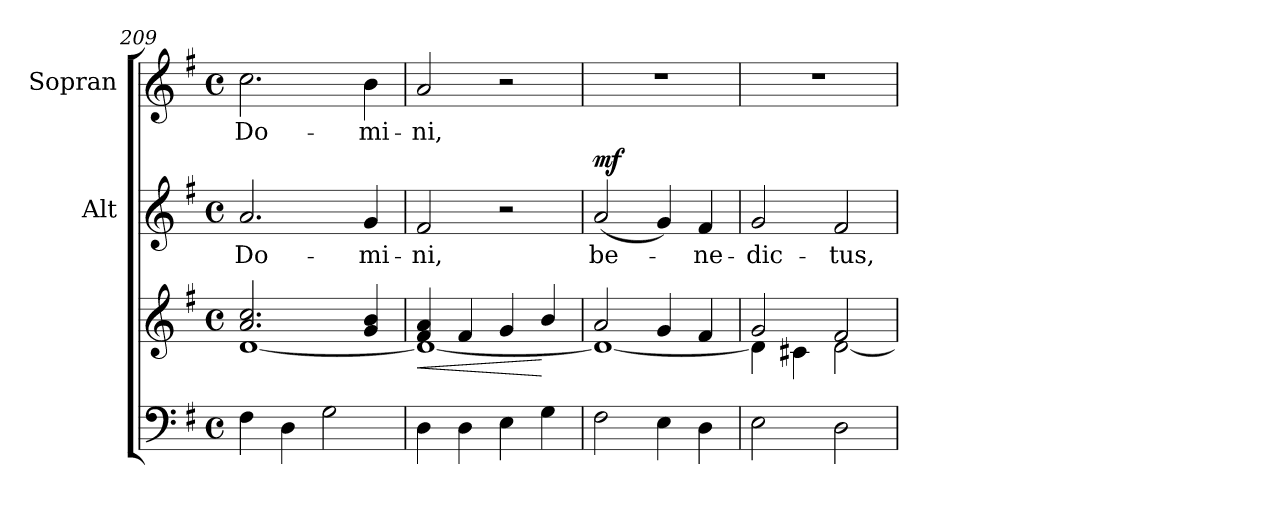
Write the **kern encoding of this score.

**kern	**kern	**dynam	**kern	**text	**dynam	**kern	**text
*part3	*part3	*part3	*part2	*part2	*part2	*part1	*part1
*staff4	*staff3	*staff3/4	*staff2	*staff2	*staff2	*staff1	*staff1
*	*	*	*I"Alt	*	*	*I"Sopran	*
*clefF4	*clefG2	*	*clefG2	*	*	*clefG2	*
*k[f#]	*k[f#]	*	*k[f#]	*	*	*k[f#]	*
*G:	*G:	*	*G:	*	*	*G:	*
*M4/4	*M4/4	*	*M4/4	*	*	*M4/4	*
*met(c)	*met(c)	*	*met(c)	*	*	*met(c)	*
=209	=209	=209	=209	=209	=209	=209	=209
*	*^	*	*	*	*	*	*
!	!	!	!	!	!LO:LY:b	!	!	!LO:LY:b
4F#\	2.a/ 2.cc/	[<1d	.	2.a/	Do-	.	2.cc\	Do-
4D\	.	.	.	.	.	.	.	.
2G\	.	.	.	.	.	.	.	.
!	!	!	!	!	!LO:LY:b	!	!	!LO:LY:b
.	4g/ 4b/	.	.	4g/	-mi-	.	4b\	-mi-
!!LO:LB:g=z
=210	=210	=210	=210	=210	=210	=210	=210	=210
!	!	!	!LO:HP:b	!	!LO:LY:b	!	!	!LO:LY:b
4D\	4f#/ 4a/	1d_	<	2f#/	-ni,	.	2a/	-ni,
4D\	4f#/	.	.	.	.	.	.	.
4E\	4g/	.	.	2r	.	.	2r	.
4G\	4b/	.	[	.	.	.	.	.
=211	=211	=211	=211	=211	=211	=211	=211	=211
!	!	!	!	!	!LO:LY:b	!LO:DY:a	!	!
2F#\	2a/	1d_	.	(<2a/	be-	mf	1r	.
4E\	4g/	.	.	4g/)	.	.	.	.
!	!	!	!	!	!LO:LY:b	!	!	!
4D\	4f#/	.	.	4f#/	-ne-	.	.	.
=212	=212	=212	=212	=212	=212	=212	=212	=212
!	!	!	!	!	!LO:LY:b	!	!	!
2E\	2g/	4d\]	.	2g/	-dic-	.	1r	.
.	.	4c#X\	.	.	.	.	.	.
!	!	!	!	!	!LO:LY:b	!	!	!
2D\	2f#/	[<2d\	.	2f#/	-tus,	.	.	.
*	*v	*v	*	*	*	*	*	*
=	=	=	=	=	=	=	=
*-	*-	*-	*-	*-	*-	*-	*-
